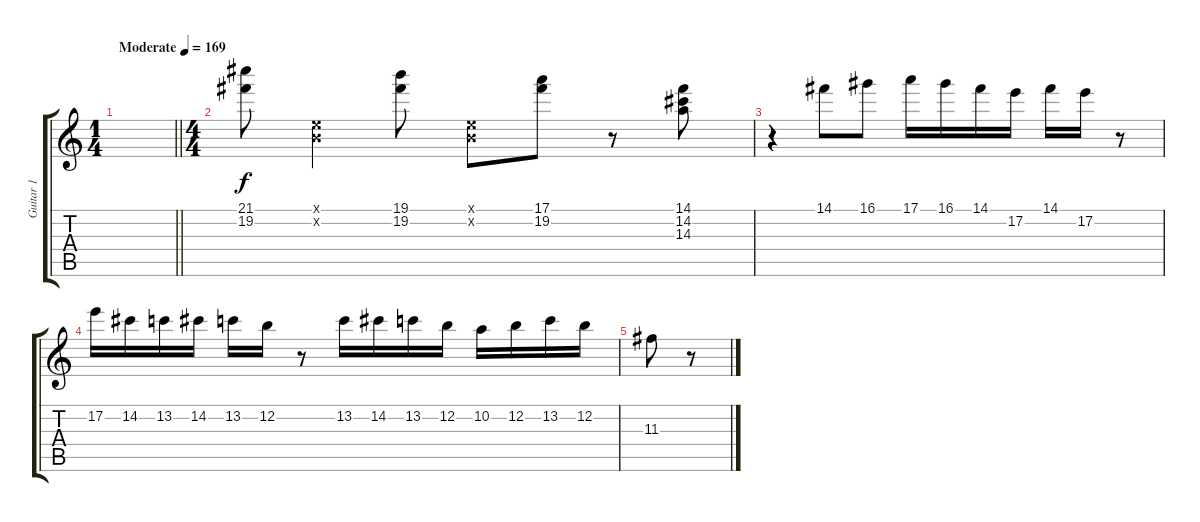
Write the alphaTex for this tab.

\track ("Guitar 1" "Guitar 1") {instrument distortionguitar}
\staff {score tabs}
\tuning (E4 B3 G3 D3 A2 D2) {hide}
\ts (1 4)
\tempo (169 "Moderate")
\clef g2
\barLineRight lightlight
\ks c
|
\ts (4 4)
(21.1 19.2).8 (0.1{x} 0.2{x}).4 (19.1 19.2).8 (0.1{x} 0.2{x}).8 (17.1 19.2).8 r.8 (14.1 14.2 14.3).8 |
r.4 14.1.8 16.1.8 17.1.16 16.1.16 14.1.16 17.2.16 14.1.16 17.2.16 r.8 |
17.2.16 14.2.16 13.2.16 14.2.16 13.2.16 12.2.16 r.8 13.2.16 14.2.16 13.2.16 12.2.16 10.2.16 12.2.16 13.2.16 12.2.16 |
11.3.8 r.8
